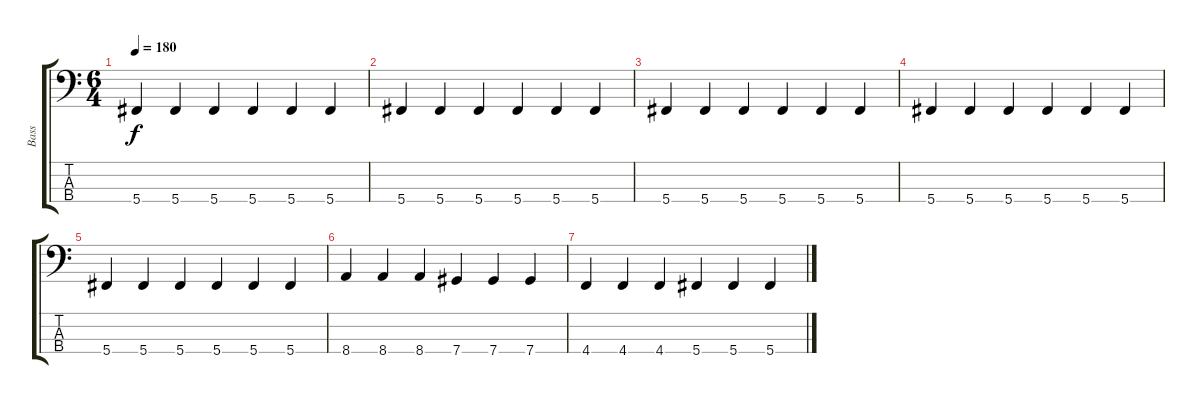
\track ("Bass" "Bass") {instrument electricbasspick}
\staff {score tabs}
\tuning (E2 B1 Gb1 Db1) {hide}
\ts (6 4)
\tempo 180
\clef f4
\ks c
5.4.4{dy f} 5.4.4 5.4.4 5.4.4 5.4.4 5.4.4 |
5.4.4 5.4.4 5.4.4 5.4.4 5.4.4 5.4.4 |
5.4.4 5.4.4 5.4.4 5.4.4 5.4.4 5.4.4 |
5.4.4 5.4.4 5.4.4 5.4.4 5.4.4 5.4.4 |
5.4.4 5.4.4 5.4.4 5.4.4 5.4.4 5.4.4 |
8.4.4 8.4.4 8.4.4 7.4.4 7.4.4 7.4.4 |
4.4.4 4.4.4 4.4.4 5.4.4 5.4.4 5.4.4
